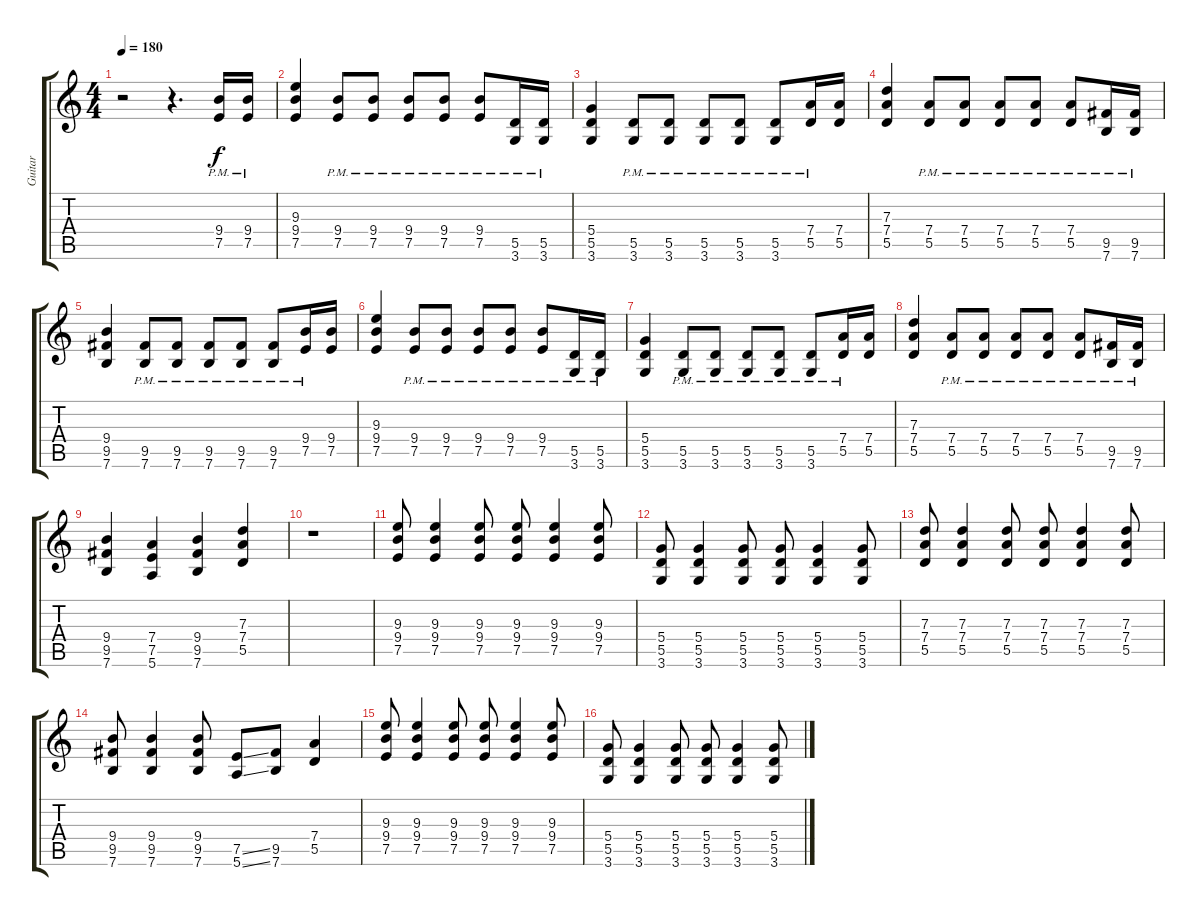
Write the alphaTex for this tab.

\track ("Guitar" "Guitar") {instrument distortionguitar}
\staff {score tabs}
\tuning (E4 B3 G3 D3 A2 E2) {hide}
\ts (4 4)
\tempo 180
\clef g2
\ks c
r.2{dy f instrument distortionguitar} r.4{d} (9.4{pm} 7.5{pm}).16 (9.4{pm} 7.5{pm}).16 |
(9.3 9.4 7.5).4 (9.4{pm} 7.5{pm}).8 (9.4{pm} 7.5{pm}).8 (9.4{pm} 7.5{pm}).8 (9.4{pm} 7.5{pm}).8 (9.4{pm} 7.5{pm}).8 (5.5{pm} 3.6{pm}).16 (5.5{pm} 3.6{pm}).16 |
(5.4 5.5 3.6).4 (5.5{pm} 3.6{pm}).8 (5.5{pm} 3.6{pm}).8 (5.5{pm} 3.6{pm}).8 (5.5{pm} 3.6{pm}).8 (5.5{pm} 3.6{pm}).8 (7.4{pm} 5.5{pm}).16 (7.4 5.5).16 |
(7.3 7.4 5.5).4 (7.4{pm} 5.5{pm}).8 (7.4{pm} 5.5{pm}).8 (7.4{pm} 5.5{pm}).8 (7.4{pm} 5.5{pm}).8 (7.4{pm} 5.5{pm}).8 (9.5{pm} 7.6{pm}).16 (9.5{pm} 7.6{pm}).16 |
(9.4 9.5 7.6).4 (9.5{pm} 7.6{pm}).8 (9.5{pm} 7.6{pm}).8 (9.5{pm} 7.6{pm}).8 (9.5{pm} 7.6{pm}).8 (9.5{pm} 7.6{pm}).8 (9.4{pm} 7.5{pm}).16 (9.4 7.5).16 |
(9.3 9.4 7.5).4 (9.4{pm} 7.5{pm}).8 (9.4{pm} 7.5{pm}).8 (9.4{pm} 7.5{pm}).8 (9.4{pm} 7.5{pm}).8 (9.4{pm} 7.5{pm}).8 (5.5{pm} 3.6{pm}).16 (5.5{pm} 3.6{pm}).16 |
(5.4 5.5 3.6).4 (5.5{pm} 3.6{pm}).8 (5.5{pm} 3.6{pm}).8 (5.5{pm} 3.6{pm}).8 (5.5{pm} 3.6{pm}).8 (5.5{pm} 3.6{pm}).8 (7.4{pm} 5.5{pm}).16 (7.4 5.5).16 |
(7.3 7.4 5.5).4 (7.4{pm} 5.5{pm}).8 (7.4{pm} 5.5{pm}).8 (7.4{pm} 5.5{pm}).8 (7.4{pm} 5.5{pm}).8 (7.4{pm} 5.5{pm}).8 (9.5{pm} 7.6{pm}).16 (9.5{pm} 7.6{pm}).16 |
(9.4 9.5 7.6).4 (7.4 7.5 5.6).4 (9.4 9.5 7.6).4 (7.3 7.4 5.5).4 |
r.1 |
(9.3 9.4 7.5).8 (9.3 9.4 7.5).4 (9.3 9.4 7.5).8 (9.3 9.4 7.5).8 (9.3 9.4 7.5).4 (9.3 9.4 7.5).8 |
(5.4 5.5 3.6).8 (5.4 5.5 3.6).4 (5.4 5.5 3.6).8 (5.4 5.5 3.6).8 (5.4 5.5 3.6).4 (5.4 5.5 3.6).8 |
(7.3 7.4 5.5).8 (7.3 7.4 5.5).4 (7.3 7.4 5.5).8 (7.3 7.4 5.5).8 (7.3 7.4 5.5).4 (7.3 7.4 5.5).8 |
(9.4 9.5 7.6).8 (9.4 9.5 7.6).4 (9.4 9.5 7.6).8 (7.5{ss} 5.6{ss}).8 (9.5 7.6).8 (7.4 5.5).4 |
(9.3 9.4 7.5).8 (9.3 9.4 7.5).4 (9.3 9.4 7.5).8 (9.3 9.4 7.5).8 (9.3 9.4 7.5).4 (9.3 9.4 7.5).8 |
(5.4 5.5 3.6).8 (5.4 5.5 3.6).4 (5.4 5.5 3.6).8 (5.4 5.5 3.6).8 (5.4 5.5 3.6).4 (5.4 5.5 3.6).8
